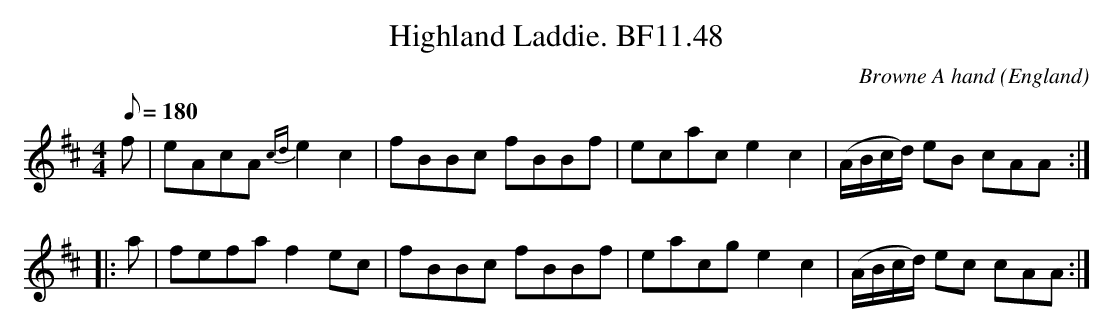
X:1
T:Highland Laddie. BF11.48
M:4/4
Q:180
C:Browne A hand
O:England
K:D
f|eAcA {cd}e2c2|fBBc fBBf|ecace2c2|(A/B/c/d/) eB cAA::!
a|fefaf2ec|fBBc fBBf|eacge2c2|(A/B/c/d/) ec cAA:|]
